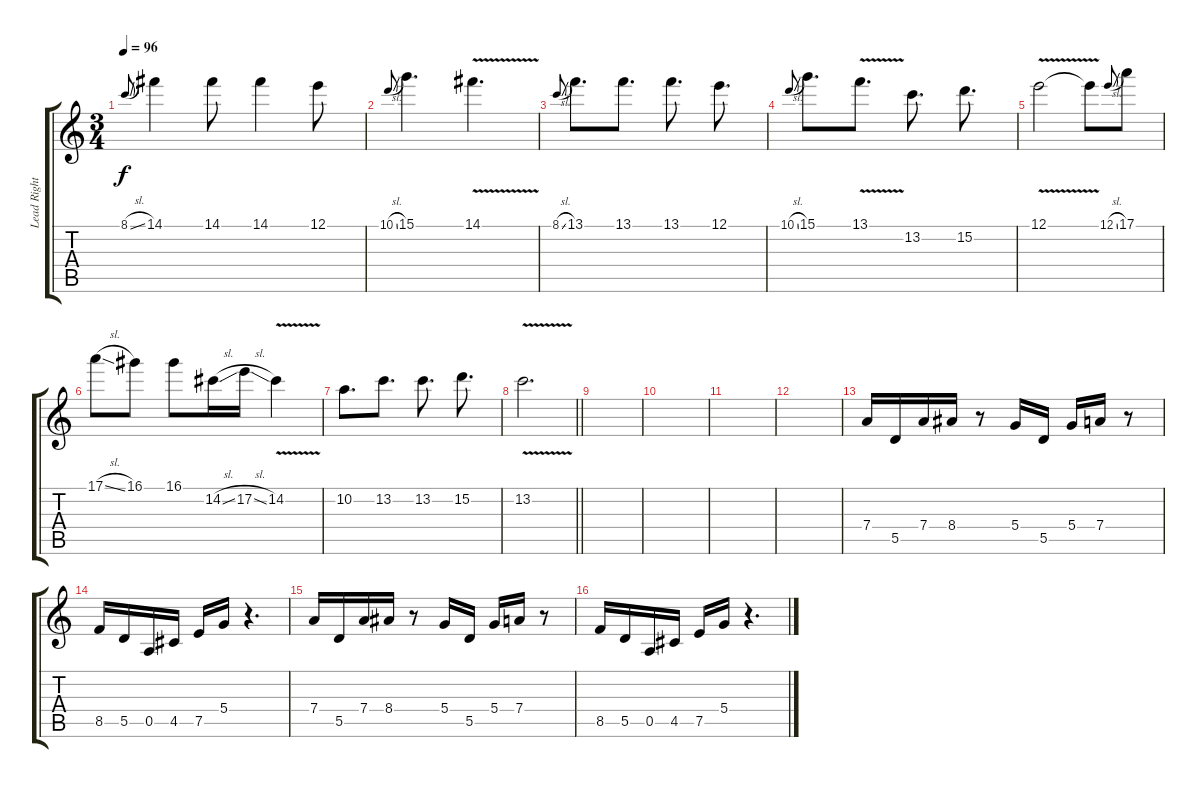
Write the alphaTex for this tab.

\track ("Lead Right" "Lead Right") {instrument distortionguitar}
\staff {score tabs}
\tuning (E4 B3 G3 D3 A2 D2) {hide}
\ts (3 4)
\tempo 96
\clef g2
\ks c
8.1{sl}.8{gr onbeat dy f} 14.1.4 14.1.8 14.1.4 12.1.8 |
10.1{sl}.8{gr onbeat} 15.1.4{d} 14.1{v}.4{d} |
8.1{sl}.8{gr onbeat} 13.1.8{d} 13.1.8{d} 13.1.8{d} 12.1.8{d} |
10.1{sl}.8{gr onbeat} 15.1.8{d} 13.1{v}.8{d} 13.2.8{d} 15.2.8{d} |
12.1{v}.2 12.1{t}.8 12.1{sl}.8{gr onbeat} 17.1.8 |
17.1{sl}.8 16.1.8 16.1.8 14.2{sl}.16 17.2{sl}.16 14.2{v}.4 |
10.2.8{d} 13.2.8{d} 13.2.8{d} 15.2.8{d} |
\barLineRight lightlight
13.2{v}.2{d} |
|
|
|
|
7.4.16 5.5.16 7.4.16 8.4.16 r.8 5.4.16 5.5.16 5.4.16 7.4.16 r.8 |
8.5.16 5.5.16 0.5.16 4.5.16 7.5.16 5.4.16 r.4{d} |
7.4.16 5.5.16 7.4.16 8.4.16 r.8 5.4.16 5.5.16 5.4.16 7.4.16 r.8 |
8.5.16 5.5.16 0.5.16 4.5.16 7.5.16 5.4.16 r.4{d}
